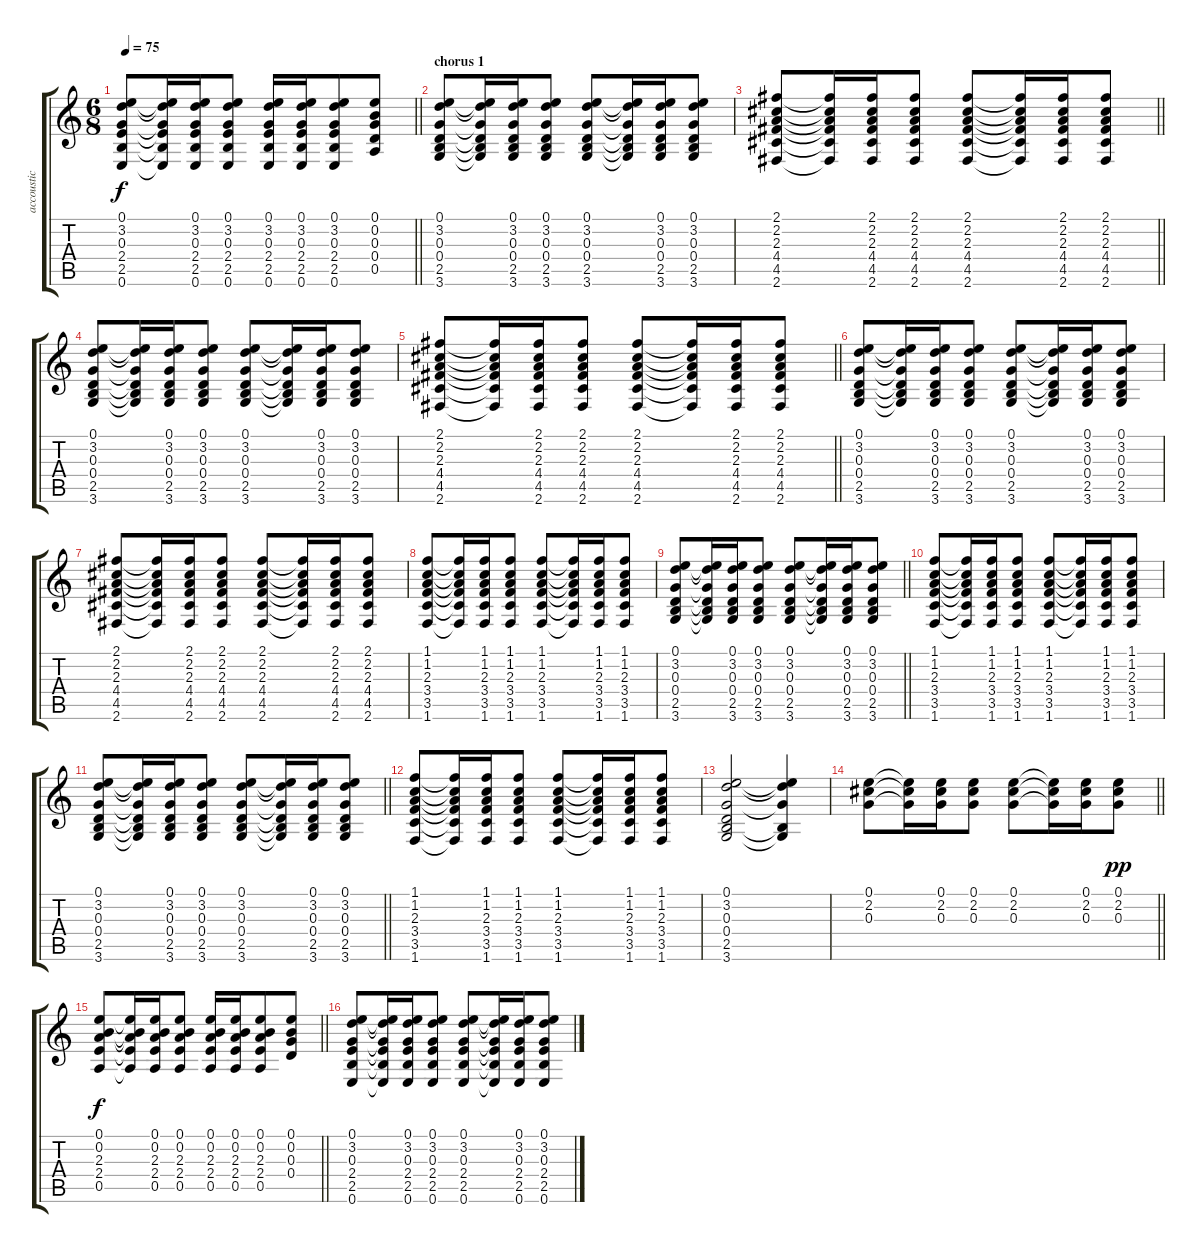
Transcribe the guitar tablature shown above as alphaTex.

\track ("accoustic guitar " "accoustic ") {instrument acousticguitarnylon}
\staff {score tabs}
\tuning (E4 B3 G3 D3 A2 E2) {hide}
\ts (6 8)
\tempo 75
\clef g2
\barLineRight lightlight
\ks c
(0.1 3.2 0.3 2.4 2.5 0.6).8{dy f} (0.1{t} 3.2{t} 0.3{t} 2.4{t} 2.5{t} 0.6{t}).16 (0.1 3.2 0.3 2.4 2.5 0.6).16 (0.1 3.2 0.3 2.4 2.5 0.6).8 (0.1 3.2 0.3 2.4 2.5 0.6).16 (0.1 3.2 0.3 2.4 2.5 0.6).16 (0.1 3.2 0.3 2.4 2.5 0.6).8 (0.1 0.2 0.3 0.4 0.5).8 |
\section ("" "chorus 1")
(0.1 3.2 0.3 0.4 2.5 3.6).8 (0.1{t} 3.2{t} 0.3{t} 0.4{t} 2.5{t} 3.6{t}).16 (0.1 3.2 0.3 0.4 2.5 3.6).16 (0.1 3.2 0.3 0.4 2.5 3.6).8 (0.1 3.2 0.3 0.4 2.5 3.6).8 (0.1{t} 3.2{t} 0.3{t} 0.4{t} 2.5{t} 3.6{t}).16 (0.1 3.2 0.3 0.4 2.5 3.6).16 (0.1 3.2 0.3 0.4 2.5 3.6).8 |
\barLineRight lightlight
(2.1 2.2 2.3 4.4 4.5 2.6).8 (2.1{t} 2.2{t} 2.3{t} 4.4{t} 4.5{t} 2.6{t}).16 (2.1 2.2 2.3 4.4 4.5 2.6).16 (2.1 2.2 2.3 4.4 4.5 2.6).8 (2.1 2.2 2.3 4.4 4.5 2.6).8 (2.1{t} 2.2{t} 2.3{t} 4.4{t} 4.5{t} 2.6{t}).16 (2.1 2.2 2.3 4.4 4.5 2.6).16 (2.1 2.2 2.3 4.4 4.5 2.6).8 |
(0.1 3.2 0.3 0.4 2.5 3.6).8 (0.1{t} 3.2{t} 0.3{t} 0.4{t} 2.5{t} 3.6{t}).16 (0.1 3.2 0.3 0.4 2.5 3.6).16 (0.1 3.2 0.3 0.4 2.5 3.6).8 (0.1 3.2 0.3 0.4 2.5 3.6).8 (0.1{t} 3.2{t} 0.3{t} 0.4{t} 2.5{t} 3.6{t}).16 (0.1 3.2 0.3 0.4 2.5 3.6).16 (0.1 3.2 0.3 0.4 2.5 3.6).8 |
\barLineRight lightlight
(2.1 2.2 2.3 4.4 4.5 2.6).8 (2.1{t} 2.2{t} 2.3{t} 4.4{t} 4.5{t} 2.6{t}).16 (2.1 2.2 2.3 4.4 4.5 2.6).16 (2.1 2.2 2.3 4.4 4.5 2.6).8 (2.1 2.2 2.3 4.4 4.5 2.6).8 (2.1{t} 2.2{t} 2.3{t} 4.4{t} 4.5{t} 2.6{t}).16 (2.1 2.2 2.3 4.4 4.5 2.6).16 (2.1 2.2 2.3 4.4 4.5 2.6).8 |
(0.1 3.2 0.3 0.4 2.5 3.6).8 (0.1{t} 3.2{t} 0.3{t} 0.4{t} 2.5{t} 3.6{t}).16 (0.1 3.2 0.3 0.4 2.5 3.6).16 (0.1 3.2 0.3 0.4 2.5 3.6).8 (0.1 3.2 0.3 0.4 2.5 3.6).8 (0.1{t} 3.2{t} 0.3{t} 0.4{t} 2.5{t} 3.6{t}).16 (0.1 3.2 0.3 0.4 2.5 3.6).16 (0.1 3.2 0.3 0.4 2.5 3.6).8 |
(2.1 2.2 2.3 4.4 4.5 2.6).8 (2.1{t} 2.2{t} 2.3{t} 4.4{t} 4.5{t} 2.6{t}).16 (2.1 2.2 2.3 4.4 4.5 2.6).16 (2.1 2.2 2.3 4.4 4.5 2.6).8 (2.1 2.2 2.3 4.4 4.5 2.6).8 (2.1{t} 2.2{t} 2.3{t} 4.4{t} 4.5{t} 2.6{t}).16 (2.1 2.2 2.3 4.4 4.5 2.6).16 (2.1 2.2 2.3 4.4 4.5 2.6).8 |
(1.1 1.2 2.3 3.4 3.5 1.6).8 (1.1{t} 1.2{t} 2.3{t} 3.4{t} 3.5{t} 1.6{t}).16 (1.1 1.2 2.3 3.4 3.5 1.6).16 (1.1 1.2 2.3 3.4 3.5 1.6).8 (1.1 1.2 2.3 3.4 3.5 1.6).8 (1.1{t} 1.2{t} 2.3{t} 3.4{t} 3.5{t} 1.6{t}).16 (1.1 1.2 2.3 3.4 3.5 1.6).16 (1.1 1.2 2.3 3.4 3.5 1.6).8 |
\barLineRight lightlight
(0.1 3.2 0.3 0.4 2.5 3.6).8 (0.1{t} 3.2{t} 0.3{t} 0.4{t} 2.5{t} 3.6{t}).16 (0.1 3.2 0.3 0.4 2.5 3.6).16 (0.1 3.2 0.3 0.4 2.5 3.6).8 (0.1 3.2 0.3 0.4 2.5 3.6).8 (0.1{t} 3.2{t} 0.3{t} 0.4{t} 2.5{t} 3.6{t}).16 (0.1 3.2 0.3 0.4 2.5 3.6).16 (0.1 3.2 0.3 0.4 2.5 3.6).8 |
(1.1 1.2 2.3 3.4 3.5 1.6).8 (1.1{t} 1.2{t} 2.3{t} 3.4{t} 3.5{t} 1.6{t}).16 (1.1 1.2 2.3 3.4 3.5 1.6).16 (1.1 1.2 2.3 3.4 3.5 1.6).8 (1.1 1.2 2.3 3.4 3.5 1.6).8 (1.1{t} 1.2{t} 2.3{t} 3.4{t} 3.5{t} 1.6{t}).16 (1.1 1.2 2.3 3.4 3.5 1.6).16 (1.1 1.2 2.3 3.4 3.5 1.6).8 |
\barLineRight lightlight
(0.1 3.2 0.3 0.4 2.5 3.6).8 (0.1{t} 3.2{t} 0.3{t} 0.4{t} 2.5{t} 3.6{t}).16 (0.1 3.2 0.3 0.4 2.5 3.6).16 (0.1 3.2 0.3 0.4 2.5 3.6).8 (0.1 3.2 0.3 0.4 2.5 3.6).8 (0.1{t} 3.2{t} 0.3{t} 0.4{t} 2.5{t} 3.6{t}).16 (0.1 3.2 0.3 0.4 2.5 3.6).16 (0.1 3.2 0.3 0.4 2.5 3.6).8 |
(1.1 1.2 2.3 3.4 3.5 1.6).8 (1.1{t} 1.2{t} 2.3{t} 3.4{t} 3.5{t} 1.6{t}).16 (1.1 1.2 2.3 3.4 3.5 1.6).16 (1.1 1.2 2.3 3.4 3.5 1.6).8 (1.1 1.2 2.3 3.4 3.5 1.6).8 (1.1{t} 1.2{t} 2.3{t} 3.4{t} 3.5{t} 1.6{t}).16 (1.1 1.2 2.3 3.4 3.5 1.6).16 (1.1 1.2 2.3 3.4 3.5 1.6).8 |
(0.1 3.2 0.3 0.4 2.5 3.6).2 (0.1{t} 3.2{t} 0.3{t} 2.5{t} 3.6{t}).4 |
\barLineRight lightlight
(0.1 2.2 0.3).8 (0.1{t} 2.2{t} 0.3{t}).16 (0.1 2.2 0.3).16 (0.1 2.2 0.3).8 (0.1 2.2 0.3).8 (0.1{t} 2.2{t} 0.3{t}).16 (0.1 2.2 0.3).16 (0.1 2.2 0.3).8{dy pp} |
\barLineRight lightlight
(0.1 0.2 2.3 2.4 0.5).8{dy f} (0.1{t} 0.2{t} 2.3{t} 2.4{t} 0.5{t}).16 (0.1 0.2 2.3 2.4 0.5).16 (0.1 0.2 2.3 2.4 0.5).8 (0.1 0.2 2.3 2.4 0.5).16 (0.1 0.2 2.3 2.4 0.5).16 (0.1 0.2 2.3 2.4 0.5).8 (0.1 0.2 0.3 0.4).8 |
(0.1 3.2 0.3 2.4 2.5 0.6).8 (0.1{t} 3.2{t} 0.3{t} 2.4{t} 2.5{t} 0.6{t}).16 (0.1 3.2 0.3 2.4 2.5 0.6).16 (0.1 3.2 0.3 2.4 2.5 0.6).8 (0.1 3.2 0.3 2.4 2.5 0.6).8 (0.1{t} 3.2{t} 0.3{t} 2.4{t} 2.5{t} 0.6{t}).16 (0.1 3.2 0.3 2.4 2.5 0.6).16 (0.1 3.2 0.3 2.4 2.5 0.6).8
